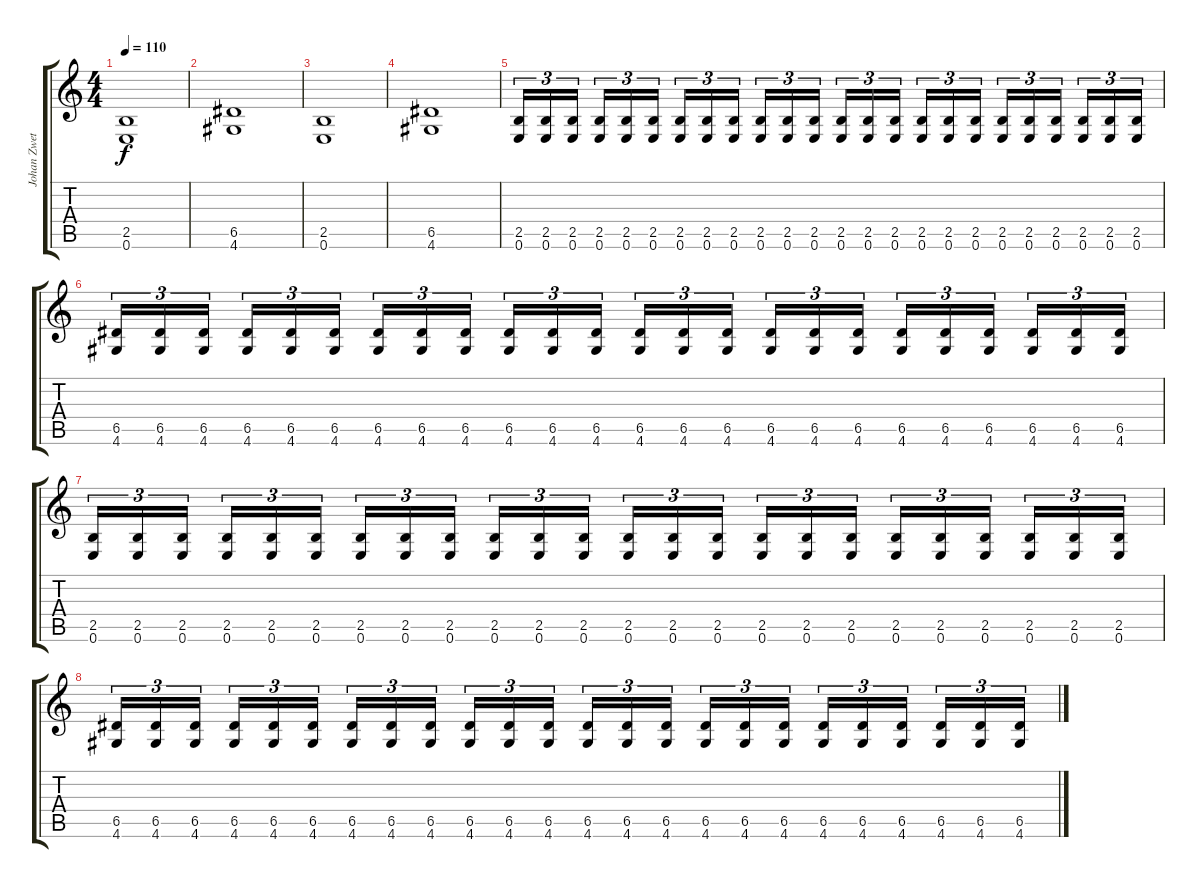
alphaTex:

\track ("Johan Zwetsloot" "Johan Zwet") {instrument overdrivenguitar}
\staff {score tabs}
\tuning (E4 B3 G3 D3 A2 E2) {hide}
\ts (4 4)
\tempo 110
\clef g2
\ks c
(2.5 0.6).1{dy f} |
(6.5 4.6).1 |
(2.5 0.6).1 |
(6.5 4.6).1 |
(2.5 0.6).16{tu (3 2)} (2.5 0.6).16{tu (3 2)} (2.5 0.6).16{tu (3 2) beam splitsecondary} (2.5 0.6).16{tu (3 2)} (2.5 0.6).16{tu (3 2)} (2.5 0.6).16{tu (3 2)} (2.5 0.6).16{tu (3 2)} (2.5 0.6).16{tu (3 2)} (2.5 0.6).16{tu (3 2) beam splitsecondary} (2.5 0.6).16{tu (3 2)} (2.5 0.6).16{tu (3 2)} (2.5 0.6).16{tu (3 2)} (2.5 0.6).16{tu (3 2)} (2.5 0.6).16{tu (3 2)} (2.5 0.6).16{tu (3 2) beam splitsecondary} (2.5 0.6).16{tu (3 2)} (2.5 0.6).16{tu (3 2)} (2.5 0.6).16{tu (3 2)} (2.5 0.6).16{tu (3 2)} (2.5 0.6).16{tu (3 2)} (2.5 0.6).16{tu (3 2) beam splitsecondary} (2.5 0.6).16{tu (3 2)} (2.5 0.6).16{tu (3 2)} (2.5 0.6).16{tu (3 2)} |
(6.5 4.6).16{tu (3 2)} (6.5 4.6).16{tu (3 2)} (6.5 4.6).16{tu (3 2) beam splitsecondary} (6.5 4.6).16{tu (3 2)} (6.5 4.6).16{tu (3 2)} (6.5 4.6).16{tu (3 2)} (6.5 4.6).16{tu (3 2)} (6.5 4.6).16{tu (3 2)} (6.5 4.6).16{tu (3 2) beam splitsecondary} (6.5 4.6).16{tu (3 2)} (6.5 4.6).16{tu (3 2)} (6.5 4.6).16{tu (3 2)} (6.5 4.6).16{tu (3 2)} (6.5 4.6).16{tu (3 2)} (6.5 4.6).16{tu (3 2) beam splitsecondary} (6.5 4.6).16{tu (3 2)} (6.5 4.6).16{tu (3 2)} (6.5 4.6).16{tu (3 2)} (6.5 4.6).16{tu (3 2)} (6.5 4.6).16{tu (3 2)} (6.5 4.6).16{tu (3 2) beam splitsecondary} (6.5 4.6).16{tu (3 2)} (6.5 4.6).16{tu (3 2)} (6.5 4.6).16{tu (3 2)} |
(2.5 0.6).16{tu (3 2)} (2.5 0.6).16{tu (3 2)} (2.5 0.6).16{tu (3 2) beam splitsecondary} (2.5 0.6).16{tu (3 2)} (2.5 0.6).16{tu (3 2)} (2.5 0.6).16{tu (3 2)} (2.5 0.6).16{tu (3 2)} (2.5 0.6).16{tu (3 2)} (2.5 0.6).16{tu (3 2) beam splitsecondary} (2.5 0.6).16{tu (3 2)} (2.5 0.6).16{tu (3 2)} (2.5 0.6).16{tu (3 2)} (2.5 0.6).16{tu (3 2)} (2.5 0.6).16{tu (3 2)} (2.5 0.6).16{tu (3 2) beam splitsecondary} (2.5 0.6).16{tu (3 2)} (2.5 0.6).16{tu (3 2)} (2.5 0.6).16{tu (3 2)} (2.5 0.6).16{tu (3 2)} (2.5 0.6).16{tu (3 2)} (2.5 0.6).16{tu (3 2) beam splitsecondary} (2.5 0.6).16{tu (3 2)} (2.5 0.6).16{tu (3 2)} (2.5 0.6).16{tu (3 2)} |
(6.5 4.6).16{tu (3 2)} (6.5 4.6).16{tu (3 2)} (6.5 4.6).16{tu (3 2) beam splitsecondary} (6.5 4.6).16{tu (3 2)} (6.5 4.6).16{tu (3 2)} (6.5 4.6).16{tu (3 2)} (6.5 4.6).16{tu (3 2)} (6.5 4.6).16{tu (3 2)} (6.5 4.6).16{tu (3 2) beam splitsecondary} (6.5 4.6).16{tu (3 2)} (6.5 4.6).16{tu (3 2)} (6.5 4.6).16{tu (3 2)} (6.5 4.6).16{tu (3 2)} (6.5 4.6).16{tu (3 2)} (6.5 4.6).16{tu (3 2) beam splitsecondary} (6.5 4.6).16{tu (3 2)} (6.5 4.6).16{tu (3 2)} (6.5 4.6).16{tu (3 2)} (6.5 4.6).16{tu (3 2)} (6.5 4.6).16{tu (3 2)} (6.5 4.6).16{tu (3 2) beam splitsecondary} (6.5 4.6).16{tu (3 2)} (6.5 4.6).16{tu (3 2)} (6.5 4.6).16{tu (3 2)}
